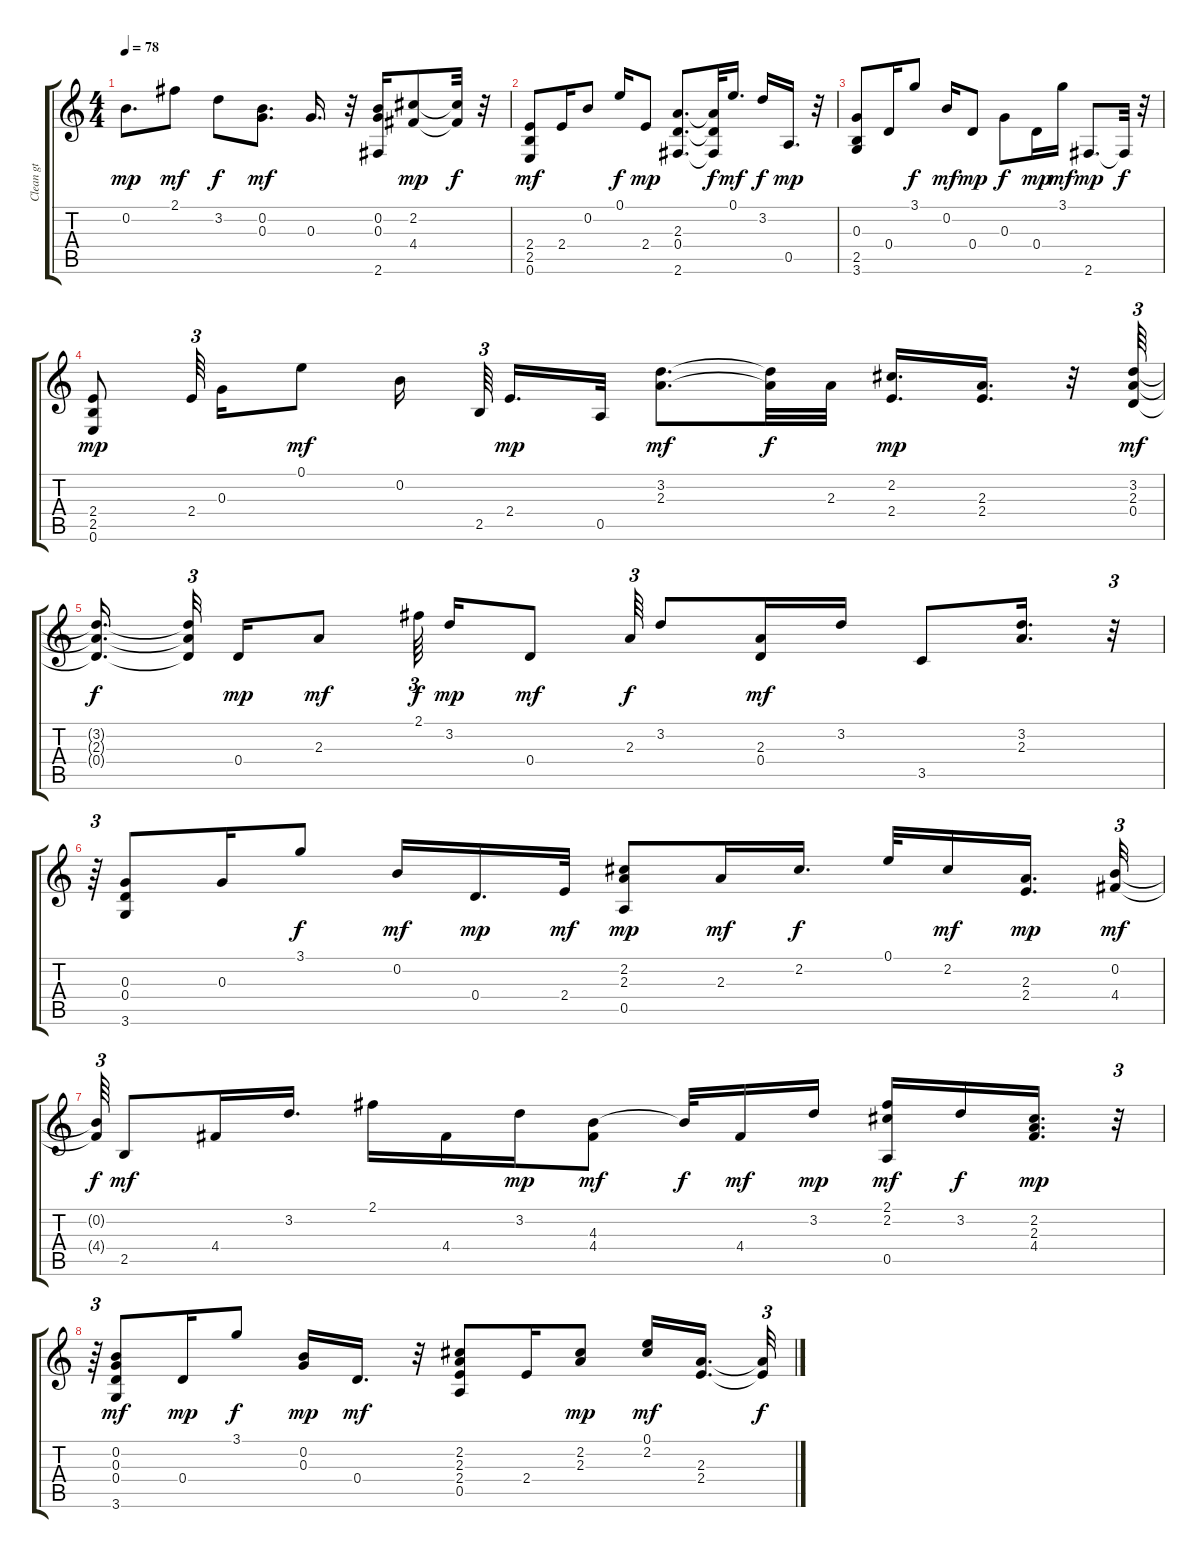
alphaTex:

\track ("Clean gt" "Clean gt") {instrument acousticguitarsteel}
\staff {score tabs}
\tuning (E4 B3 G3 D3 A2 E2) {hide}
\ts (4 4)
\tempo 78
\clef g2
\ks c
0.2.8{d dy mp} 2.1.8{dy mf} 3.2.8{dy f} (0.2 0.3).8{d dy mf} 0.3.16{d} r.32 (0.2 0.3 2.6).16 (2.2 4.4).8{dy mp} (2.2{t} 4.4{t}).32{dy f} r.32 |
(2.4 2.5 0.6).8{dy mf} 2.4.16 0.2.8 0.1.16{dy f} 2.4.8{dy mp} (2.3 0.4 2.6).8{d} (2.3{t} 0.4{t} 2.6{t}).32{dy f} 0.1.16{d dy mf} 3.2.16{dy f} 0.5.16{d dy mp} r.32 |
(0.3 2.5 3.6).8 0.4.16 3.1.8{dy f} 0.2.16{dy mf} 0.4.8{dy mp} 0.3.8{dy f} 0.4.16{dy mp} 3.1.16{dy mf} 2.6.8{d dy mp} 2.6{t}.32{dy f} r.32 |
(2.4 2.5 0.6).8{dy mp} 2.4.64{tu (3 2) beam splitsecondary} 0.3.16 0.1.8{dy mf} 0.2.16{beam splitsecondary} 2.5.64{tu (3 2) beam splitsecondary} 2.4.16{d dy mp} 0.5.32 (3.2 2.3).8{d dy mf} (3.2{t} 2.3{t}).32{dy f} 2.3.32 (2.2 2.4).16{d dy mp} (2.3 2.4).16{d} r.32 (3.2 2.3 0.4).64{tu (3 2) dy mf} |
(3.2{t} 2.3{t} 0.4{t}).16{d dy f beam splitsecondary} (3.2{t} 2.3{t} 0.4{t}).32{tu (3 2) beam splitsecondary} 0.4.16{dy mp} 2.3.8{dy mf} 2.1.64{tu (3 2) dy f beam splitsecondary} 3.2.16{dy mp} 0.4.8{dy mf} 2.3.64{tu (3 2) dy f} 3.2.8 (2.3 0.4).16{dy mf} 3.2.16 3.5.8 (3.2 2.3).16{d} r.32{tu (3 2)} |
r.64{tu (3 2)} (0.3 0.4 3.6).8 0.3.16 3.1.8{dy f} 0.2.16{dy mf} 0.4.16{d dy mp} 2.4.32{dy mf} (2.2 2.3 0.5).8{dy mp} 2.3.16{dy mf} 2.2.16{d dy f} 0.1.32 2.2.16{dy mf} (2.3 2.4).16{d dy mp beam splitsecondary} (0.2 4.4).32{tu (3 2) dy mf} |
(0.2{t} 4.4{t}).64{tu (3 2) dy f} 2.5.8{dy mf} 4.4.16 3.2.16{d} 2.1.16 4.4.16 3.2.16{dy mp} (4.3 4.4).8{dy mf} 4.3{t}.32{dy f} 4.4.16{dy mf} 3.2.16{dy mp} (2.1 2.2 0.5).16{dy mf} 3.2.16{dy f} (2.2 2.3 4.4).16{d dy mp} r.32{tu (3 2)} |
r.64{tu (3 2)} (0.2 0.3 0.4 3.6).8{dy mf} 0.4.16{dy mp} 3.1.8{dy f} (0.2 0.3).16{dy mp} 0.4.16{d dy mf} r.32 (2.2 2.3 2.4 0.5).8 2.4.16 (2.2 2.3).8{dy mp} (0.1 2.2).16{dy mf} (2.3 2.4).16{d beam splitsecondary} (2.3{t} 2.4{t}).32{tu (3 2) dy f}
